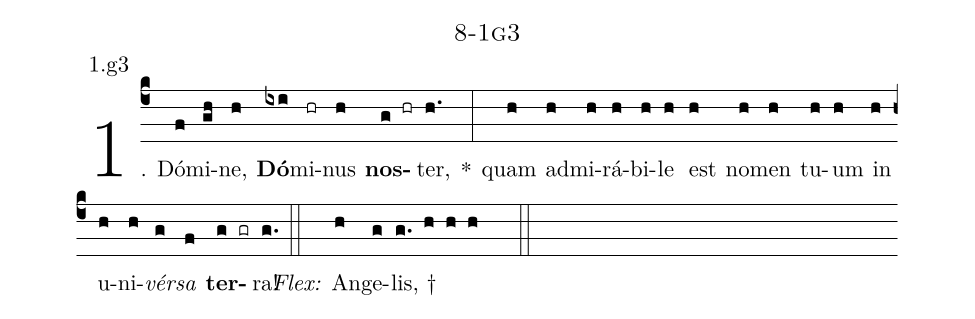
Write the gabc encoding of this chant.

name: 8-1g3;
annotation: 1.g3;
%%
(c4)1. Dó(f)mi(gh)ne,(h) <b>Dó</b>(ixi)mi(hr)nus(h) <b>nos</b>(g hr)ter,(h.) *(:) quam(h) ad(h)mi(h)rá(h)bi(h)le(h) est(h) no(h)men(h) tu(h)um(h) in(h) u(h)ni(h)<i>vér</i>(g)<i>sa</i>(f) <b>ter</b>(g gr)ra!(g.) (::)
<i>Flex:</i>()  An(h)ge(g)lis, †(g. h h h  ::)
